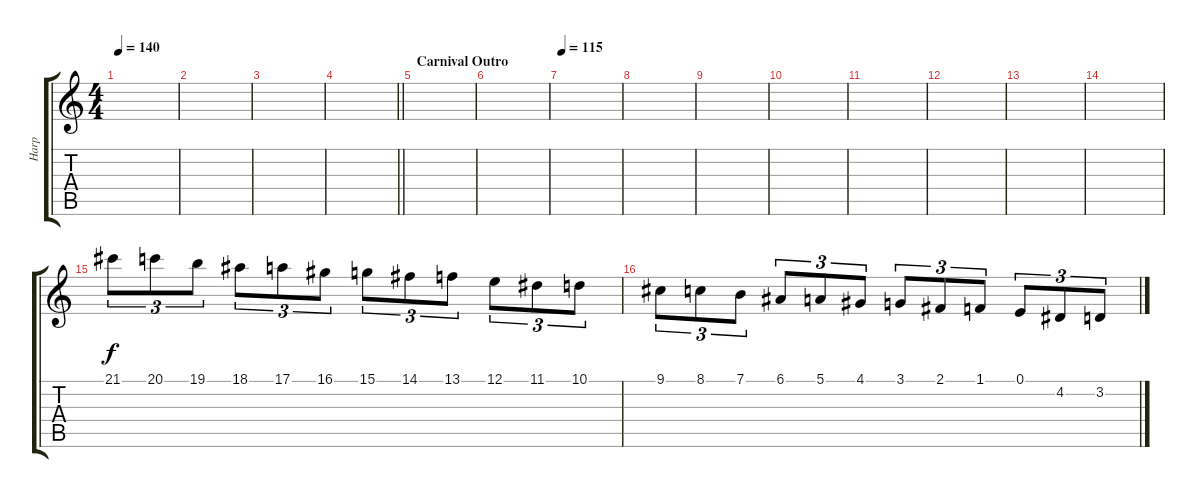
\track ("Harp" "Harp") {instrument orchestralharp}
\staff {score tabs}
\tuning (E4 B3 G3 D3 A2 E2) {hide}
\ts (4 4)
\tempo 140
\clef g2
\ks c
|
|
|
\barLineRight lightlight
|
\section ("" "Carnival Outro")
|
|
\tempo 115
|
|
|
|
|
|
|
|
21.1.8{tu (3 2)} 20.1.8{tu (3 2)} 19.1.8{tu (3 2)} 18.1.8{tu (3 2)} 17.1.8{tu (3 2)} 16.1.8{tu (3 2)} 15.1.8{tu (3 2)} 14.1.8{tu (3 2)} 13.1.8{tu (3 2)} 12.1.8{tu (3 2)} 11.1.8{tu (3 2)} 10.1.8{tu (3 2)} |
9.1.8{tu (3 2)} 8.1.8{tu (3 2)} 7.1.8{tu (3 2)} 6.1.8{tu (3 2)} 5.1.8{tu (3 2)} 4.1.8{tu (3 2)} 3.1.8{tu (3 2)} 2.1.8{tu (3 2)} 1.1.8{tu (3 2)} 0.1.8{tu (3 2)} 4.2.8{tu (3 2)} 3.2.8{tu (3 2)}
